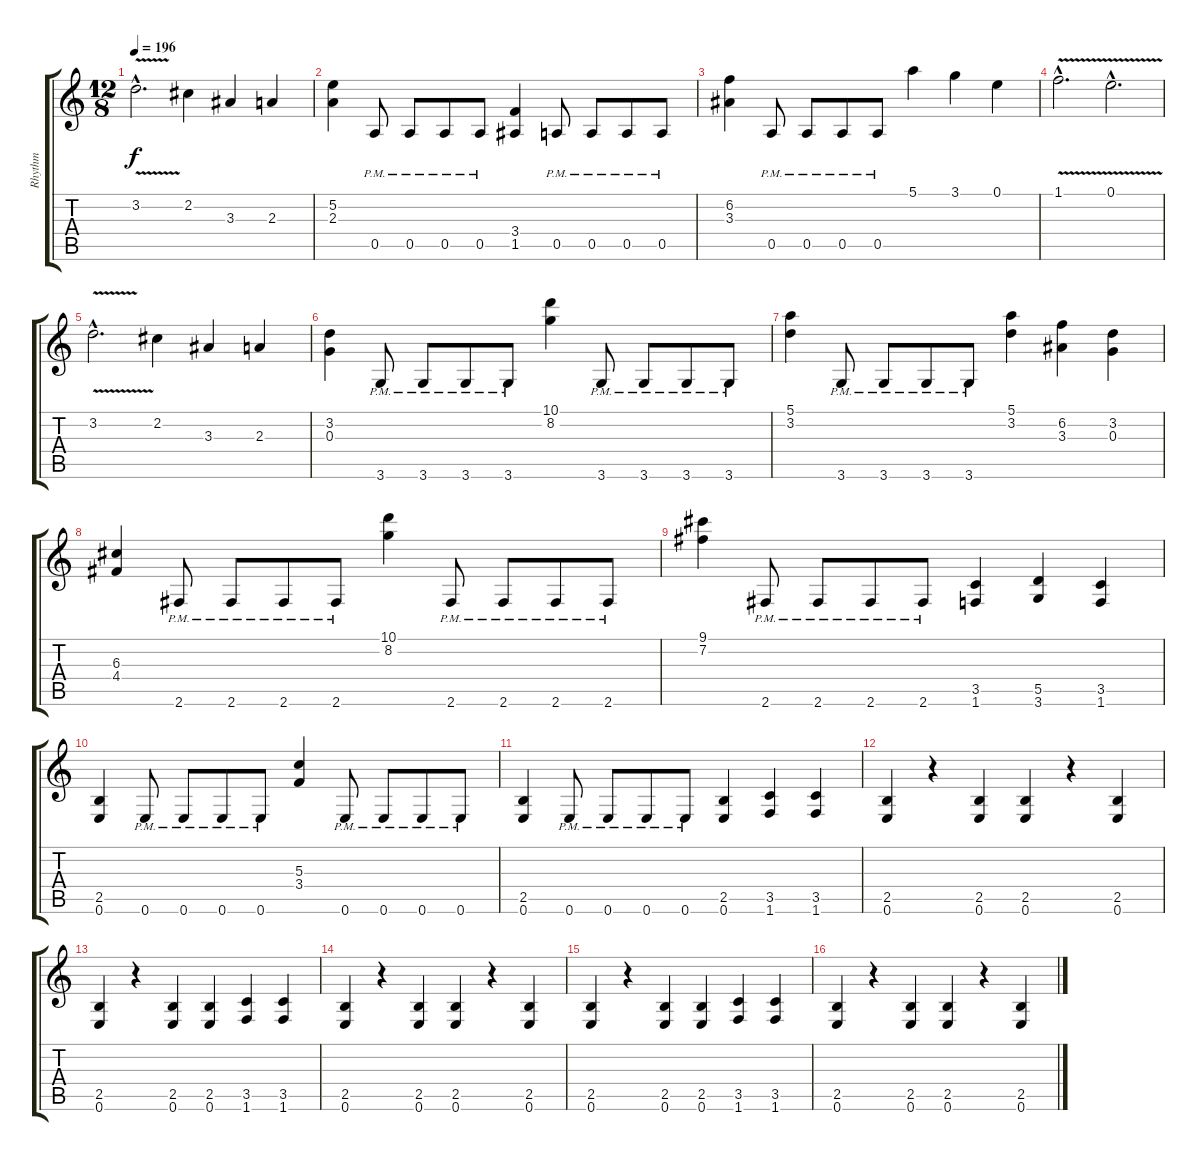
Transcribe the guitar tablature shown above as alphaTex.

\track ("Rhythm" "Rhythm") {instrument distortionguitar}
\staff {score tabs}
\tuning (E4 B3 G3 D3 A2 E2) {hide}
\ts (12 8)
\tempo 196
\clef g2
\ks c
3.2{v hac}.2{d dy f} 2.2.4 3.3.4 2.3.4 |
(5.2 2.3).4 0.5{pm}.8 0.5{pm}.8 0.5{pm}.8 0.5{pm}.8 (3.4 1.5).4 0.5{pm}.8 0.5{pm}.8 0.5{pm}.8 0.5{pm}.8 |
(6.2 3.3).4 0.5{pm}.8 0.5{pm}.8 0.5{pm}.8 0.5{pm}.8 5.1.4 3.1.4 0.1.4 |
1.1{v hac}.2{d} 0.1{v hac}.2{d} |
3.2{v hac}.2{d} 2.2.4 3.3.4 2.3.4 |
(3.2 0.3).4 3.6{pm}.8 3.6{pm}.8 3.6{pm}.8 3.6{pm}.8 (10.1 8.2).4 3.6{pm}.8 3.6{pm}.8 3.6{pm}.8 3.6{pm}.8 |
(5.1 3.2).4 3.6{pm}.8 3.6{pm}.8 3.6{pm}.8 3.6{pm}.8 (5.1 3.2).4 (6.2 3.3).4 (3.2 0.3).4 |
(6.3 4.4).4 2.6{pm}.8 2.6{pm}.8 2.6{pm}.8 2.6{pm}.8 (10.1 8.2).4 2.6{pm}.8 2.6{pm}.8 2.6{pm}.8 2.6{pm}.8 |
(9.1 7.2).4 2.6{pm}.8 2.6{pm}.8 2.6{pm}.8 2.6{pm}.8 (3.5 1.6).4 (5.5 3.6).4 (3.5 1.6).4 |
(2.5 0.6).4 0.6{pm}.8 0.6{pm}.8 0.6{pm}.8 0.6{pm}.8 (5.3 3.4).4 0.6{pm}.8 0.6{pm}.8 0.6{pm}.8 0.6{pm}.8 |
(2.5 0.6).4 0.6{pm}.8 0.6{pm}.8 0.6{pm}.8 0.6{pm}.8 (2.5 0.6).4 (3.5 1.6).4 (3.5 1.6).4 |
(2.5 0.6).4 r.4 (2.5 0.6).4 (2.5 0.6).4 r.4 (2.5 0.6).4 |
(2.5 0.6).4 r.4 (2.5 0.6).4 (2.5 0.6).4 (3.5 1.6).4 (3.5 1.6).4 |
(2.5 0.6).4 r.4 (2.5 0.6).4 (2.5 0.6).4 r.4 (2.5 0.6).4 |
(2.5 0.6).4 r.4 (2.5 0.6).4 (2.5 0.6).4 (3.5 1.6).4 (3.5 1.6).4 |
(2.5 0.6).4 r.4 (2.5 0.6).4 (2.5 0.6).4 r.4 (2.5 0.6).4
